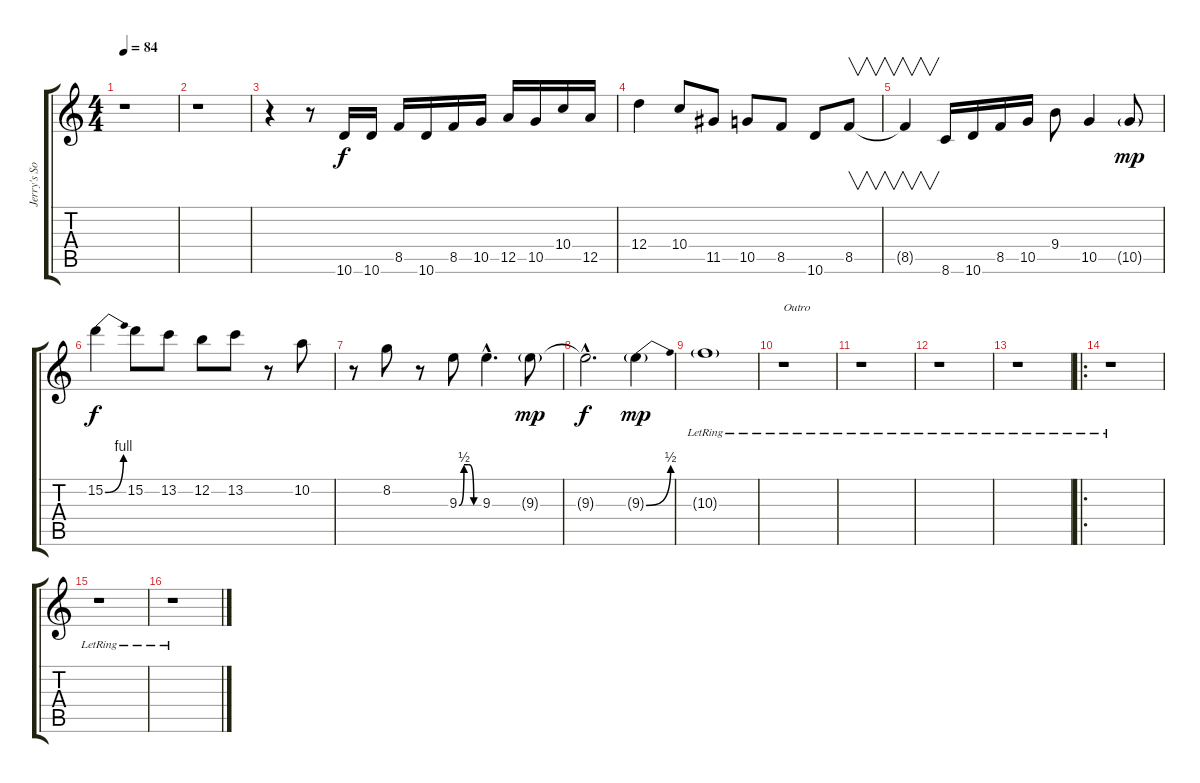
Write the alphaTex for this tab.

\track ("Jerry's Solo" "Jerry's So") {instrument overdrivenguitar}
\staff {score tabs}
\tuning (E4 B3 G3 D3 A2 E2) {hide}
\ts (4 4)
\tempo 84
\clef g2
\ks c
r.1{dy f} |
r.1 |
r.4 r.8 10.6.16 10.6.16 8.5.16 10.6.16 8.5.16 10.5.16 12.5.16 10.5.16 10.4.16 12.5.16 |
12.4.4 10.4.8 11.5.8 10.5.8 8.5.8 10.6.8 8.5.8{v} |
8.5{t}.4{v} 8.6.16 10.6.16 8.5.16 10.5.16 9.4.8 10.5.4 10.5{g}.8{dy mp} |
15.2{be (bend 0 0 60 4)}.4{dy f} 15.2.8 13.2.8 12.2.8 13.2.8 r.8 10.2.8 |
r.8 8.2.8 r.8 9.3{be (custom 0 0 15 2 30 2 45 0 60 0)}.8 9.3{hac}.4{d} 9.3{g}.8{dy mp} |
9.3{hac t}.2{d dy f} 9.3{be (bend 0 0 60 2) g}.4{dy mp} |
10.3{g lr}.1 |
r.1{txt "Outro"} |
r.1 |
r.1 |
r.1 |
\ro
r.1 |
r.1 |
r.1
